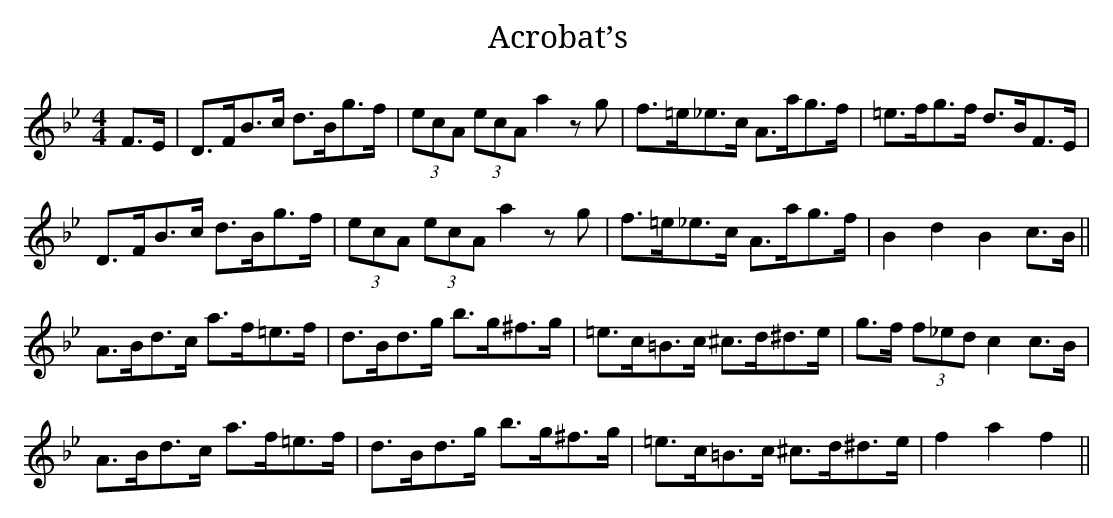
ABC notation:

X:1
T:Acrobat’s
M:4/4
L:1/8
K:Bb
F>E|D>FB>c d>Bg>f|(3ecA (3ecA a2 zg|f>=e_e>c A>ag>f|=e>fg>f d>BF>E|
D>FB>c d>Bg>f|(3ecA (3ecA a2 zg|f>=e_e>c A>ag>f|B2d2B2 c>B||
A>Bd>c a>f=e>f|d>Bd>g b>g^f>g|=e>c=B>c ^c>d^d>e|g>f (3f_ed c2 c>B|
A>Bd>c a>f=e>f|d>Bd>g b>g^f>g|=e>c=B>c ^c>d^d>e|f2a2f2||
